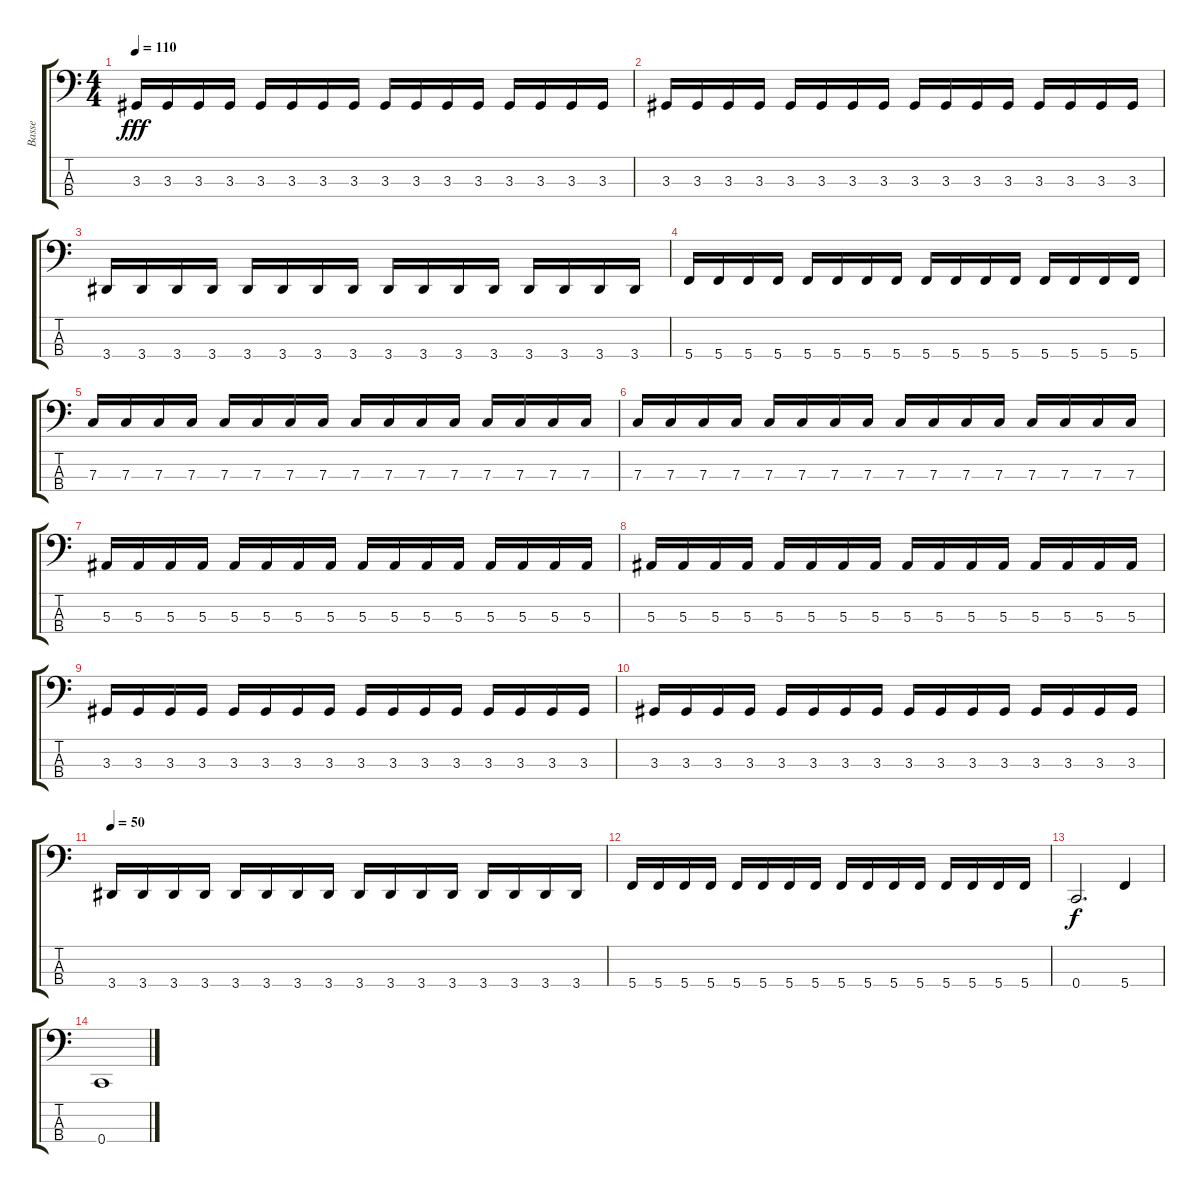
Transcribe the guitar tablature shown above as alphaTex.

\track ("Basse" "Basse") {instrument electricbassfinger}
\staff {score tabs}
\tuning (Eb2 Bb1 F1 C1) {hide}
\ts (4 4)
\tempo 110
\clef f4
\ks c
3.3.16{dy fff} 3.3.16 3.3.16 3.3.16 3.3.16 3.3.16 3.3.16 3.3.16 3.3.16 3.3.16 3.3.16 3.3.16 3.3.16 3.3.16 3.3.16 3.3.16 |
3.3.16 3.3.16 3.3.16 3.3.16 3.3.16 3.3.16 3.3.16 3.3.16 3.3.16 3.3.16 3.3.16 3.3.16 3.3.16 3.3.16 3.3.16 3.3.16 |
3.4.16 3.4.16 3.4.16 3.4.16 3.4.16 3.4.16 3.4.16 3.4.16 3.4.16 3.4.16 3.4.16 3.4.16 3.4.16 3.4.16 3.4.16 3.4.16 |
5.4.16 5.4.16 5.4.16 5.4.16 5.4.16 5.4.16 5.4.16 5.4.16 5.4.16 5.4.16 5.4.16 5.4.16 5.4.16 5.4.16 5.4.16 5.4.16 |
7.3.16 7.3.16 7.3.16 7.3.16 7.3.16 7.3.16 7.3.16 7.3.16 7.3.16 7.3.16 7.3.16 7.3.16 7.3.16 7.3.16 7.3.16 7.3.16 |
7.3.16 7.3.16 7.3.16 7.3.16 7.3.16 7.3.16 7.3.16 7.3.16 7.3.16 7.3.16 7.3.16 7.3.16 7.3.16 7.3.16 7.3.16 7.3.16 |
5.3.16 5.3.16 5.3.16 5.3.16 5.3.16 5.3.16 5.3.16 5.3.16 5.3.16 5.3.16 5.3.16 5.3.16 5.3.16 5.3.16 5.3.16 5.3.16 |
5.3.16 5.3.16 5.3.16 5.3.16 5.3.16 5.3.16 5.3.16 5.3.16 5.3.16 5.3.16 5.3.16 5.3.16 5.3.16 5.3.16 5.3.16 5.3.16 |
3.3.16 3.3.16 3.3.16 3.3.16 3.3.16 3.3.16 3.3.16 3.3.16 3.3.16 3.3.16 3.3.16 3.3.16 3.3.16 3.3.16 3.3.16 3.3.16 |
3.3.16 3.3.16 3.3.16 3.3.16 3.3.16 3.3.16 3.3.16 3.3.16 3.3.16 3.3.16 3.3.16 3.3.16 3.3.16 3.3.16 3.3.16 3.3.16 |
\tempo 50
3.4.16 3.4.16 3.4.16 3.4.16 3.4.16 3.4.16 3.4.16 3.4.16 3.4.16 3.4.16 3.4.16 3.4.16 3.4.16 3.4.16 3.4.16 3.4.16 |
5.4.16 5.4.16 5.4.16 5.4.16 5.4.16 5.4.16 5.4.16 5.4.16 5.4.16 5.4.16 5.4.16 5.4.16 5.4.16 5.4.16 5.4.16 5.4.16 |
0.4.2{d dy f} 5.4.4 |
0.4.1
